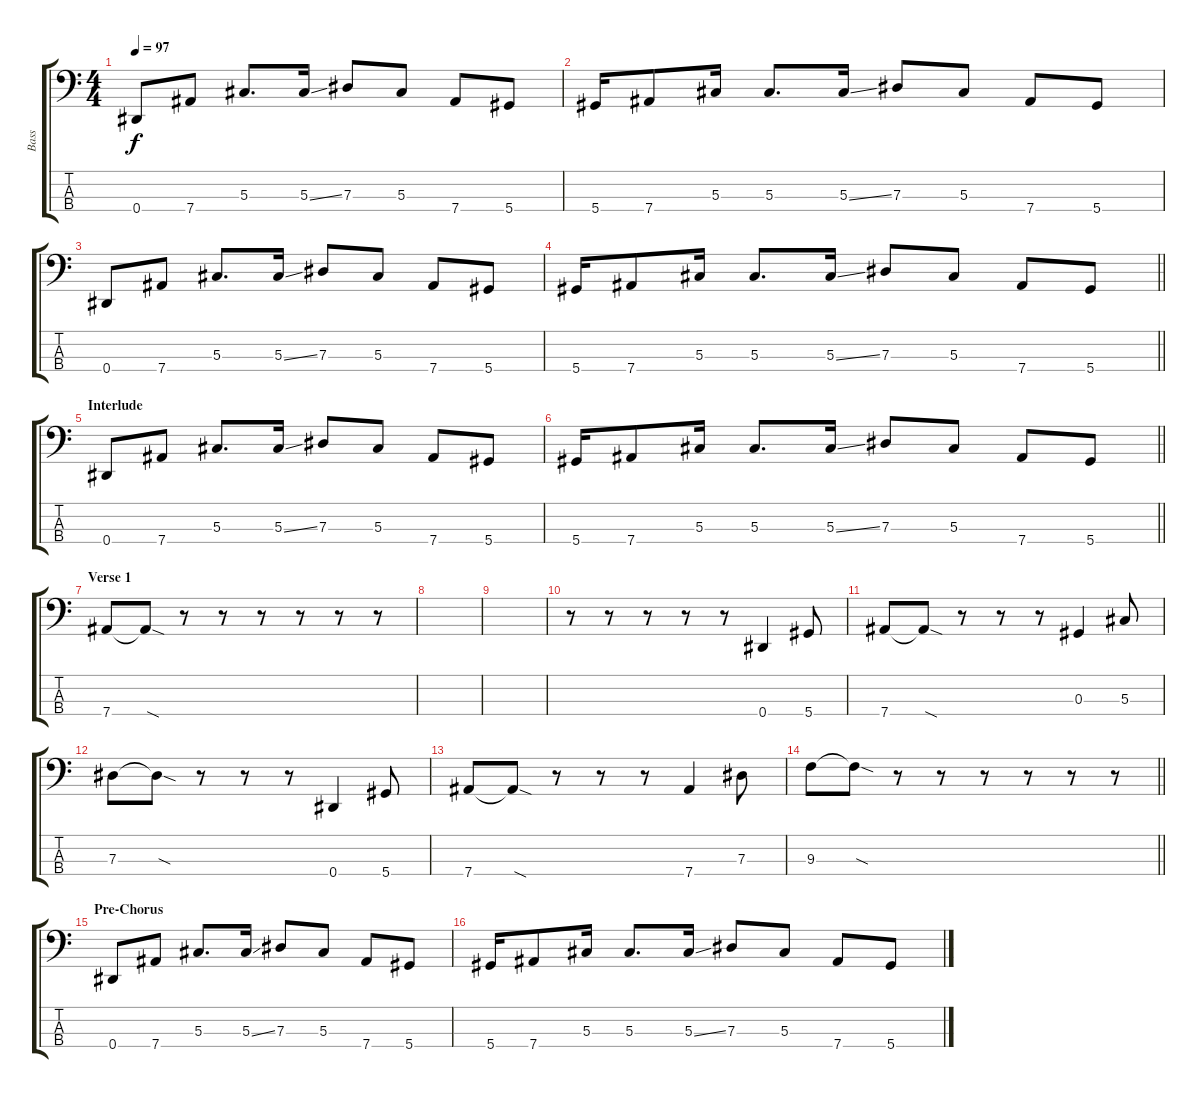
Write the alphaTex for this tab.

\track ("Bass" "Bass") {instrument electricbassfinger}
\staff {score tabs}
\tuning (Gb2 Db2 Ab1 Eb1) {hide}
\ts (4 4)
\tempo 97
\clef f4
\ks c
0.4.8{dy f} 7.4.8 5.3.8{d} 5.3{ss}.16 7.3.8 5.3.8 7.4.8 5.4.8 |
5.4.16 7.4.8 5.3.16 5.3.8{d} 5.3{ss}.16 7.3.8 5.3.8 7.4.8 5.4.8 |
0.4.8 7.4.8 5.3.8{d} 5.3{ss}.16 7.3.8 5.3.8 7.4.8 5.4.8 |
\barLineRight lightlight
5.4.16 7.4.8 5.3.16 5.3.8{d} 5.3{ss}.16 7.3.8 5.3.8 7.4.8 5.4.8 |
\section ("" "Interlude")
0.4.8 7.4.8 5.3.8{d} 5.3{ss}.16 7.3.8 5.3.8 7.4.8 5.4.8 |
\barLineRight lightlight
5.4.16 7.4.8 5.3.16 5.3.8{d} 5.3{ss}.16 7.3.8 5.3.8 7.4.8 5.4.8 |
\section ("" "Verse 1")
7.4.8 7.4{sod t}.8 r.8 r.8 r.8 r.8 r.8 r.8 |
|
|
r.8 r.8 r.8 r.8 r.8 0.4.4 5.4.8 |
7.4.8 7.4{sod t}.8 r.8 r.8 r.8 0.3.4 5.3.8 |
7.3.8 7.3{sod t}.8 r.8 r.8 r.8 0.4.4 5.4.8 |
7.4.8 7.4{sod t}.8 r.8 r.8 r.8 7.4.4 7.3.8 |
\barLineRight lightlight
9.3.8 9.3{sod t}.8 r.8 r.8 r.8 r.8 r.8 r.8 |
\section ("" "Pre-Chorus")
0.4.8 7.4.8 5.3.8{d} 5.3{ss}.16 7.3.8 5.3.8 7.4.8 5.4.8 |
5.4.16 7.4.8 5.3.16 5.3.8{d} 5.3{ss}.16 7.3.8 5.3.8 7.4.8 5.4.8
